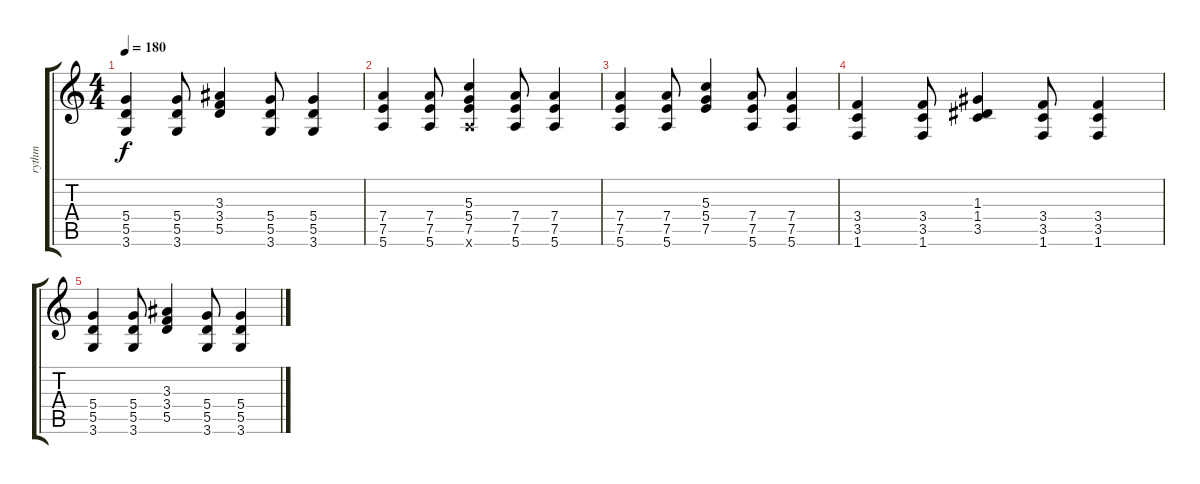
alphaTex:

\track ("rythm" "rythm") {instrument overdrivenguitar}
\staff {score tabs}
\tuning (E4 B3 G3 D3 A2 E2) {hide}
\ts (4 4)
\tempo 180
\clef g2
\ks c
(5.4 5.5 3.6).4{dy f} (5.4 5.5 3.6).8 (3.3 3.4 5.5).4 (5.4 5.5 3.6).8 (5.4 5.5 3.6).4 |
(7.4 7.5 5.6).4 (7.4 7.5 5.6).8 (5.3 5.4 7.5 5.6{x}).4 (7.4 7.5 5.6).8 (7.4 7.5 5.6).4 |
(7.4 7.5 5.6).4 (7.4 7.5 5.6).8 (5.3 5.4 7.5).4 (7.4 7.5 5.6).8 (7.4 7.5 5.6).4 |
(3.4 3.5 1.6).4 (3.4 3.5 1.6).8 (1.3 1.4 3.5).4 (3.4 3.5 1.6).8 (3.4 3.5 1.6).4 |
(5.4 5.5 3.6).4 (5.4 5.5 3.6).8 (3.3 3.4 5.5).4 (5.4 5.5 3.6).8 (5.4 5.5 3.6).4
